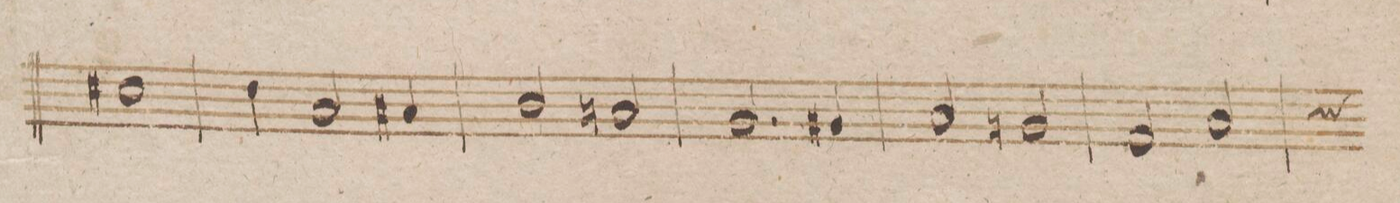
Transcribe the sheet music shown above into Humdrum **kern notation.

**kern	**dynam
*I"Clarinetto 2do in B.	*
*clefG2	*
*k[b-]	*
*met(c)	*
*M4/4	*
1bX	.
=191	=191
4cc\	.
2g/	.
4g#X/	.
=192	=192
2a/	.
2gn/	.
=193	=193
2.f/	.
4f#X/	.
=194	=194
2g/	.
2fn/	.
=195	=195
2e/	.
2g/	.
*custos:b-	*
=196	=196
*-	*-
